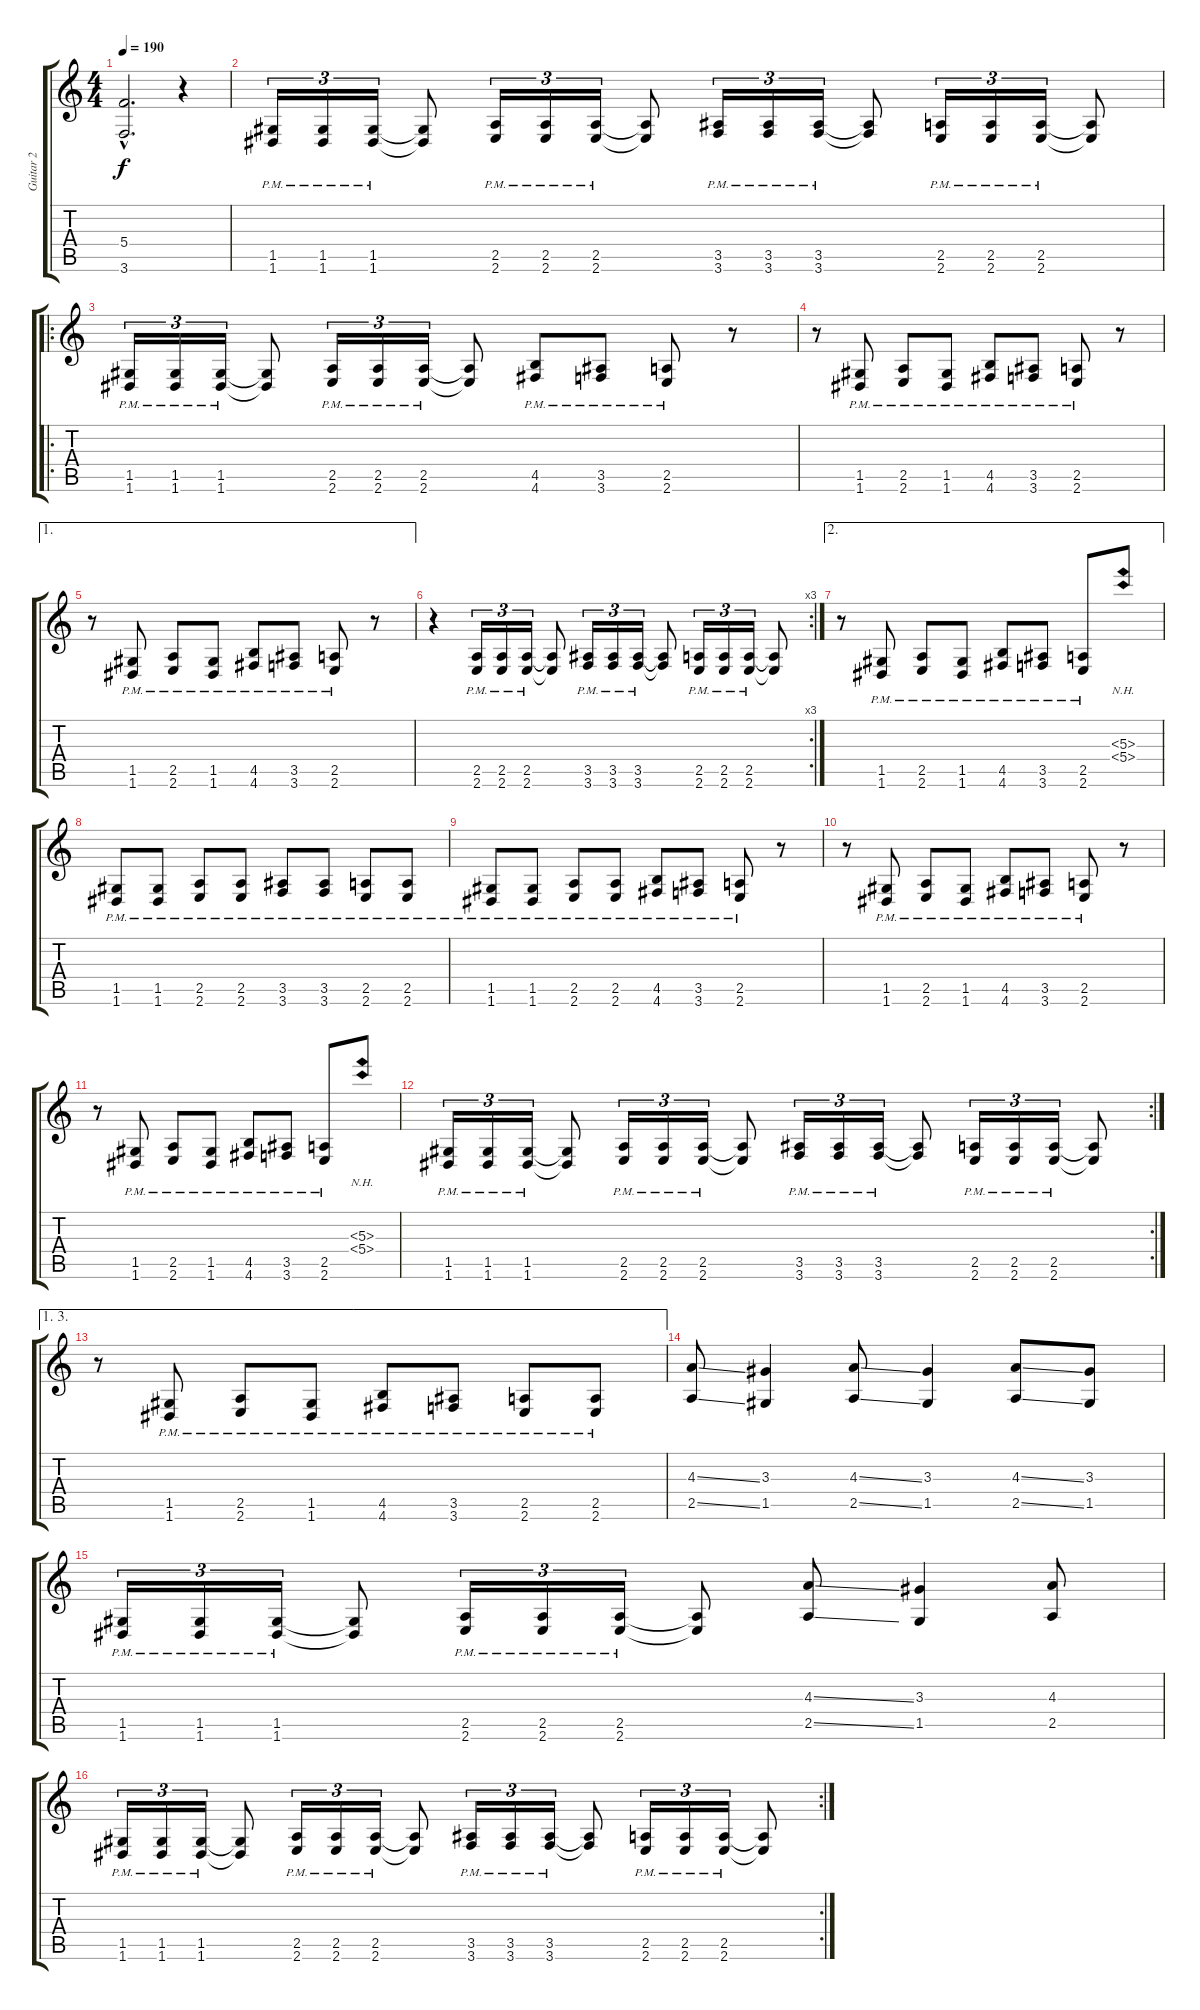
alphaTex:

\track ("Guitar 2" "Guitar 2") {instrument overdrivenguitar}
\staff {score tabs}
\tuning (D4 A3 F3 C3 G2 D2) {hide}
\ts (4 4)
\tempo 190
\clef g2
\ks c
(5.4{hac t} 3.6{hac t}).2{d dy f} r.4 |
(1.5{pm} 1.6{pm}).16{tu (3 2)} (1.5{pm} 1.6{pm}).16{tu (3 2)} (1.5{pm} 1.6{pm}).16{tu (3 2)} (1.5{t} 1.6{t}).8 (2.5{pm} 2.6{pm}).16{tu (3 2)} (2.5{pm} 2.6{pm}).16{tu (3 2)} (2.5{pm} 2.6{pm}).16{tu (3 2)} (2.5{t} 2.6{t}).8 (3.5{pm} 3.6{pm}).16{tu (3 2)} (3.5{pm} 3.6{pm}).16{tu (3 2)} (3.5{pm} 3.6{pm}).16{tu (3 2)} (3.5{t} 3.6{t}).8 (2.5{pm} 2.6{pm}).16{tu (3 2)} (2.5{pm} 2.6{pm}).16{tu (3 2)} (2.5{pm} 2.6{pm}).16{tu (3 2)} (2.5{t} 2.6{t}).8 |
\ro
(1.5{pm} 1.6{pm}).16{tu (3 2)} (1.5{pm} 1.6{pm}).16{tu (3 2)} (1.5{pm} 1.6{pm}).16{tu (3 2)} (1.5{t} 1.6{t}).8 (2.5{pm} 2.6{pm}).16{tu (3 2)} (2.5{pm} 2.6{pm}).16{tu (3 2)} (2.5{pm} 2.6{pm}).16{tu (3 2)} (2.5{t} 2.6{t}).8 (4.5{pm} 4.6{pm}).8 (3.5{pm} 3.6{pm}).8 (2.5{pm} 2.6{pm}).8 r.8 |
r.8 (1.5{pm} 1.6{pm}).8 (2.5{pm} 2.6{pm}).8 (1.5{pm} 1.6{pm}).8 (4.5{pm} 4.6{pm}).8 (3.5{pm} 3.6{pm}).8 (2.5{pm} 2.6{pm}).8 r.8 |
\ae 1
r.8 (1.5{pm} 1.6{pm}).8 (2.5{pm} 2.6{pm}).8 (1.5{pm} 1.6{pm}).8 (4.5{pm} 4.6{pm}).8 (3.5{pm} 3.6{pm}).8 (2.5{pm} 2.6{pm}).8 r.8 |
\rc 3
r.4 (2.5{pm} 2.6{pm}).16{tu (3 2)} (2.5{pm} 2.6{pm}).16{tu (3 2)} (2.5{pm} 2.6{pm}).16{tu (3 2)} (2.5{t} 2.6{t}).8 (3.5{pm} 3.6{pm}).16{tu (3 2)} (3.5{pm} 3.6{pm}).16{tu (3 2)} (3.5{pm} 3.6{pm}).16{tu (3 2)} (3.5{t} 3.6{t}).8 (2.5{pm} 2.6{pm}).16{tu (3 2)} (2.5{pm} 2.6{pm}).16{tu (3 2)} (2.5{pm} 2.6{pm}).16{tu (3 2)} (2.5{t} 2.6{t}).8 |
\ae 2
r.8 (1.5{pm} 1.6{pm}).8 (2.5{pm} 2.6{pm}).8 (1.5{pm} 1.6{pm}).8 (4.5{pm} 4.6{pm}).8 (3.5{pm} 3.6{pm}).8 (2.5{pm} 2.6{pm}).8 (5.3{nh} 5.4{nh}).8 |
(1.5{pm} 1.6{pm}).8 (1.5{pm} 1.6{pm}).8 (2.5{pm} 2.6{pm}).8 (2.5{pm} 2.6{pm}).8 (3.5{pm} 3.6{pm}).8 (3.5{pm} 3.6{pm}).8 (2.5{pm} 2.6{pm}).8 (2.5{pm} 2.6{pm}).8 |
(1.5{pm} 1.6{pm}).8 (1.5{pm} 1.6{pm}).8 (2.5{pm} 2.6{pm}).8 (2.5{pm} 2.6{pm}).8 (4.5{pm} 4.6{pm}).8 (3.5{pm} 3.6{pm}).8 (2.5{pm} 2.6{pm}).8 r.8 |
r.8 (1.5{pm} 1.6{pm}).8 (2.5{pm} 2.6{pm}).8 (1.5{pm} 1.6{pm}).8 (4.5{pm} 4.6{pm}).8 (3.5{pm} 3.6{pm}).8 (2.5{pm} 2.6{pm}).8 r.8 |
r.8 (1.5{pm} 1.6{pm}).8 (2.5{pm} 2.6{pm}).8 (1.5{pm} 1.6{pm}).8 (4.5{pm} 4.6{pm}).8 (3.5{pm} 3.6{pm}).8 (2.5{pm} 2.6{pm}).8 (5.3{nh} 5.4{nh}).8 |
\rc 2
(1.5{pm} 1.6{pm}).16{tu (3 2)} (1.5{pm} 1.6{pm}).16{tu (3 2)} (1.5{pm} 1.6{pm}).16{tu (3 2)} (1.5{t} 1.6{t}).8 (2.5{pm} 2.6{pm}).16{tu (3 2)} (2.5{pm} 2.6{pm}).16{tu (3 2)} (2.5{pm} 2.6{pm}).16{tu (3 2)} (2.5{t} 2.6{t}).8 (3.5{pm} 3.6{pm}).16{tu (3 2)} (3.5{pm} 3.6{pm}).16{tu (3 2)} (3.5{pm} 3.6{pm}).16{tu (3 2)} (3.5{t} 3.6{t}).8 (2.5{pm} 2.6{pm}).16{tu (3 2)} (2.5{pm} 2.6{pm}).16{tu (3 2)} (2.5{pm} 2.6{pm}).16{tu (3 2)} (2.5{t} 2.6{t}).8 |
\ae (1 3)
r.8 (1.5{pm} 1.6{pm}).8 (2.5{pm} 2.6{pm}).8 (1.5{pm} 1.6{pm}).8 (4.5{pm} 4.6{pm}).8 (3.5{pm} 3.6{pm}).8 (2.5{pm} 2.6{pm}).8 (2.5{pm} 2.6{pm}).8 |
(4.3{ss} 2.5{ss}).8 (3.3 1.5).4 (4.3{ss} 2.5{ss}).8 (3.3 1.5).4 (4.3{ss} 2.5{ss}).8 (3.3 1.5).8 |
(1.5{pm} 1.6{pm}).16{tu (3 2)} (1.5{pm} 1.6{pm}).16{tu (3 2)} (1.5{pm} 1.6{pm}).16{tu (3 2)} (1.5{t} 1.6{t}).8 (2.5{pm} 2.6{pm}).16{tu (3 2)} (2.5{pm} 2.6{pm}).16{tu (3 2)} (2.5{pm} 2.6{pm}).16{tu (3 2)} (2.5{t} 2.6{t}).8 (4.3{ss} 2.5{ss}).8 (3.3 1.5).4 (4.3 2.5).8 |
\rc 2
(1.5{pm} 1.6{pm}).16{tu (3 2)} (1.5{pm} 1.6{pm}).16{tu (3 2)} (1.5{pm} 1.6{pm}).16{tu (3 2)} (1.5{t} 1.6{t}).8 (2.5{pm} 2.6{pm}).16{tu (3 2)} (2.5{pm} 2.6{pm}).16{tu (3 2)} (2.5{pm} 2.6{pm}).16{tu (3 2)} (2.5{t} 2.6{t}).8 (3.5{pm} 3.6{pm}).16{tu (3 2)} (3.5{pm} 3.6{pm}).16{tu (3 2)} (3.5{pm} 3.6{pm}).16{tu (3 2)} (3.5{t} 3.6{t}).8 (2.5{pm} 2.6{pm}).16{tu (3 2)} (2.5{pm} 2.6{pm}).16{tu (3 2)} (2.5{pm} 2.6{pm}).16{tu (3 2)} (2.5{t} 2.6{t}).8
